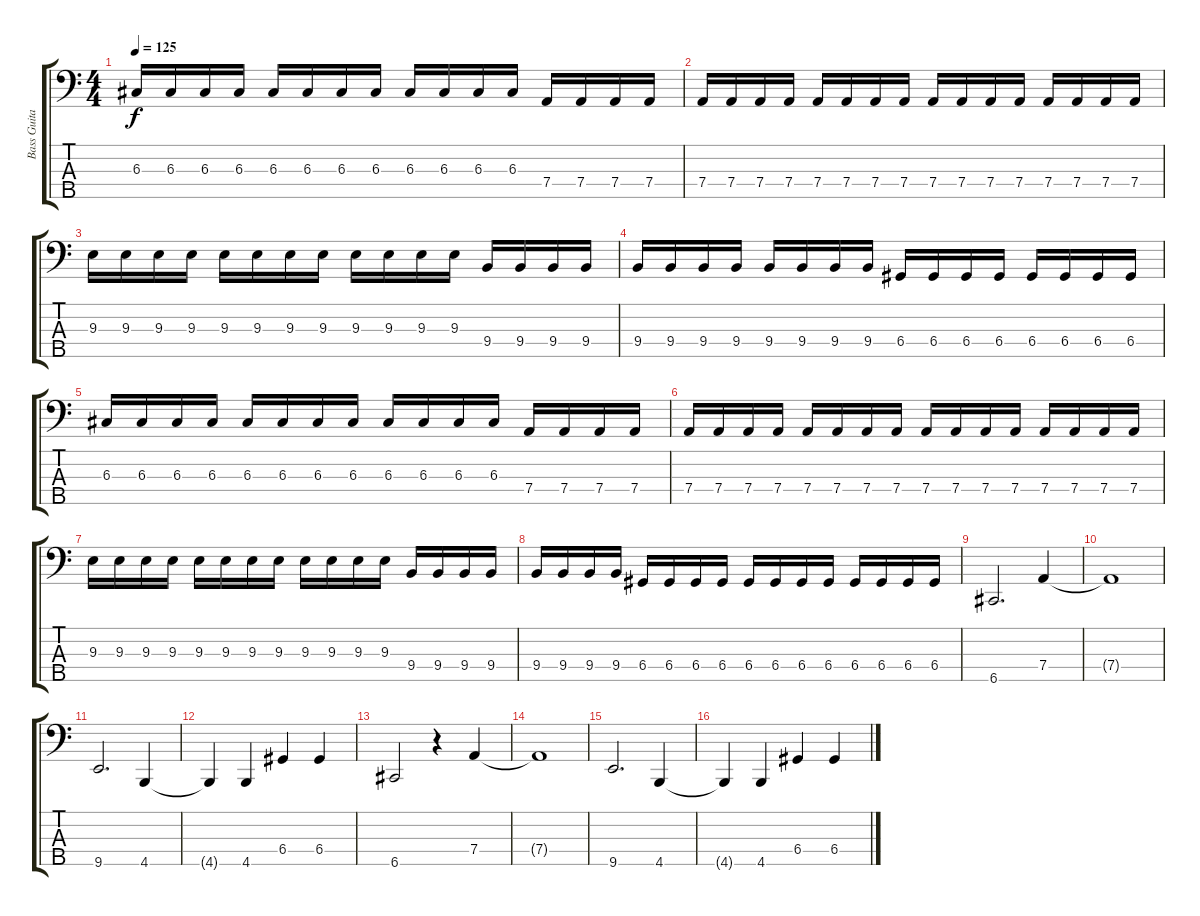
\track ("Bass Guitar" "Bass Guita") {instrument electricbasspick}
\staff {score tabs}
\tuning (F2 C2 G1 D1 G0) {hide}
\ts (4 4)
\tempo 125
\clef f4
\ks c
6.3.16{dy f} 6.3.16 6.3.16 6.3.16 6.3.16 6.3.16 6.3.16 6.3.16 6.3.16 6.3.16 6.3.16 6.3.16 7.4.16 7.4.16 7.4.16 7.4.16 |
7.4.16 7.4.16 7.4.16 7.4.16 7.4.16 7.4.16 7.4.16 7.4.16 7.4.16 7.4.16 7.4.16 7.4.16 7.4.16 7.4.16 7.4.16 7.4.16 |
9.3.16 9.3.16 9.3.16 9.3.16 9.3.16 9.3.16 9.3.16 9.3.16 9.3.16 9.3.16 9.3.16 9.3.16 9.4.16 9.4.16 9.4.16 9.4.16 |
9.4.16 9.4.16 9.4.16 9.4.16 9.4.16 9.4.16 9.4.16 9.4.16 6.4.16 6.4.16 6.4.16 6.4.16 6.4.16 6.4.16 6.4.16 6.4.16 |
6.3.16 6.3.16 6.3.16 6.3.16 6.3.16 6.3.16 6.3.16 6.3.16 6.3.16 6.3.16 6.3.16 6.3.16 7.4.16 7.4.16 7.4.16 7.4.16 |
7.4.16 7.4.16 7.4.16 7.4.16 7.4.16 7.4.16 7.4.16 7.4.16 7.4.16 7.4.16 7.4.16 7.4.16 7.4.16 7.4.16 7.4.16 7.4.16 |
9.3.16 9.3.16 9.3.16 9.3.16 9.3.16 9.3.16 9.3.16 9.3.16 9.3.16 9.3.16 9.3.16 9.3.16 9.4.16 9.4.16 9.4.16 9.4.16 |
9.4.16 9.4.16 9.4.16 9.4.16 6.4.16 6.4.16 6.4.16 6.4.16 6.4.16 6.4.16 6.4.16 6.4.16 6.4.16 6.4.16 6.4.16 6.4.16 |
6.5.2{d} 7.4.4 |
7.4{t}.1 |
9.5.2{d} 4.5.4 |
4.5{t}.4 4.5.4 6.4.4 6.4.4 |
6.5.2 r.4 7.4.4 |
7.4{t}.1 |
9.5.2{d} 4.5.4 |
4.5{t}.4 4.5.4 6.4.4 6.4.4
